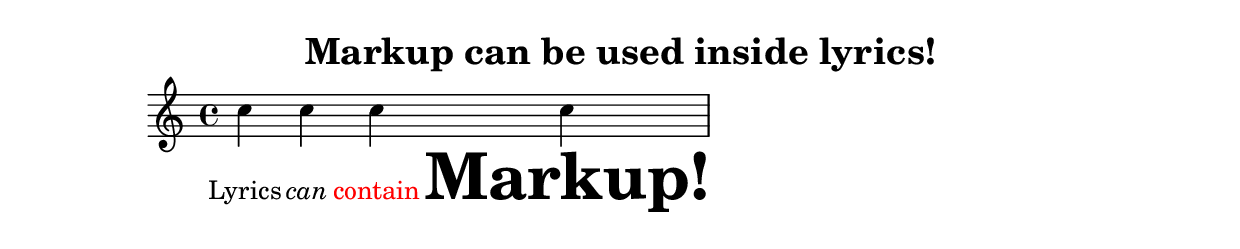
%% Do not edit this file; it is automatically
%% generated from LSR http://lsr.dsi.unimi.it
%% This file is in the public domain.
\version "2.13.10"

\header {
  lsrtags = "text, vocal-music"

  texidoc = "
To format individual syllables in lyrics, use @code{\\markup @{ ....
@}} on these lyrics.

"
  doctitle = "Formatting lyrics syllables"
} % begin verbatim

% Tip taken from http://lists.gnu.org/archive/html/lilypond-user/2007-12/msg00215.html
\header {
  title = "Markup can be used inside lyrics!"
}

mel = \relative c'' { c4 c c c }
lyr = \lyricmode {
  Lyrics \markup { \italic "can" } \markup {\with-color #red "contain" }
  \markup {\fontsize #8 \bold "Markup!" }
}

<<
  \context Voice = melody \mel
  \context Lyrics \lyricsto melody \lyr
>>


